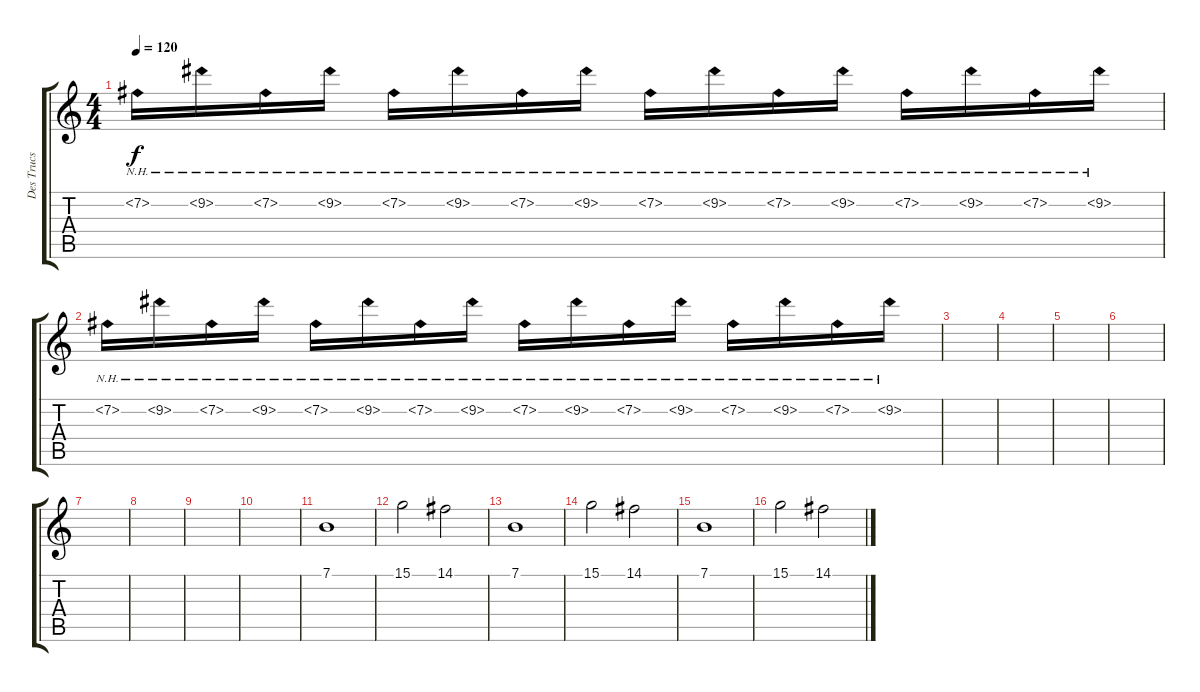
\track ("Des Trucs Chelou" "Des Trucs ") {instrument synthstrings2}
\staff {score tabs}
\tuning (E4 B3 G3 D3 A2 E2) {hide}
\ts (4 4)
\tempo 120
\clef g2
\ks c
7.2{nh}.16{dy f instrument guitarharmonics} 9.2{nh}.16 7.2{nh}.16 9.2{nh}.16 7.2{nh}.16 9.2{nh}.16 7.2{nh}.16 9.2{nh}.16 7.2{nh}.16 9.2{nh}.16 7.2{nh}.16 9.2{nh}.16 7.2{nh}.16 9.2{nh}.16 7.2{nh}.16 9.2{nh}.16 |
7.2{nh}.16 9.2{nh}.16 7.2{nh}.16 9.2{nh}.16 7.2{nh}.16 9.2{nh}.16 7.2{nh}.16 9.2{nh}.16 7.2{nh}.16 9.2{nh}.16 7.2{nh}.16 9.2{nh}.16 7.2{nh}.16 9.2{nh}.16 7.2{nh}.16 9.2{nh}.16 |
|
|
|
|
|
|
|
|
7.1.1{instrument synthstrings2} |
15.1.2 14.1.2 |
7.1.1 |
15.1.2 14.1.2 |
7.1.1 |
15.1.2 14.1.2
